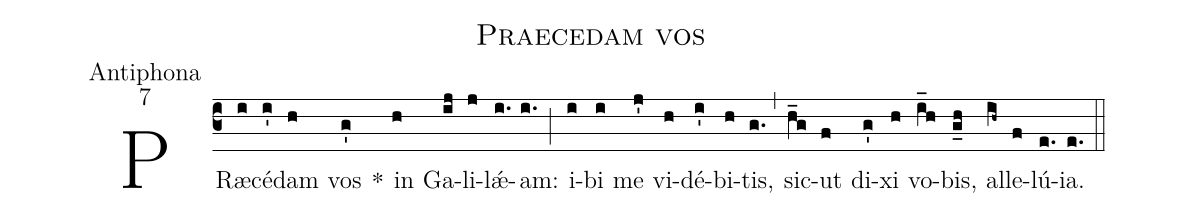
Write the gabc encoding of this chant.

name: Praecedam vos;
office-part: Antiphona;
mode: 7;
%%
(c3)
PRæ(i)cé(i')dam(h) vos(g') *()
in(h) Ga(ij)li(j)lǽ(i.)am:(i.) (;)
i(i)bi(i) me(j') vi(h)dé(i')bi(h)tis,(g.) (,)
sic(h_g)ut(f) di(g')xi(h) vo(i_h)bis,(g_h) al(ih~)le(f)lú(e.)ia.(e.) (::)
